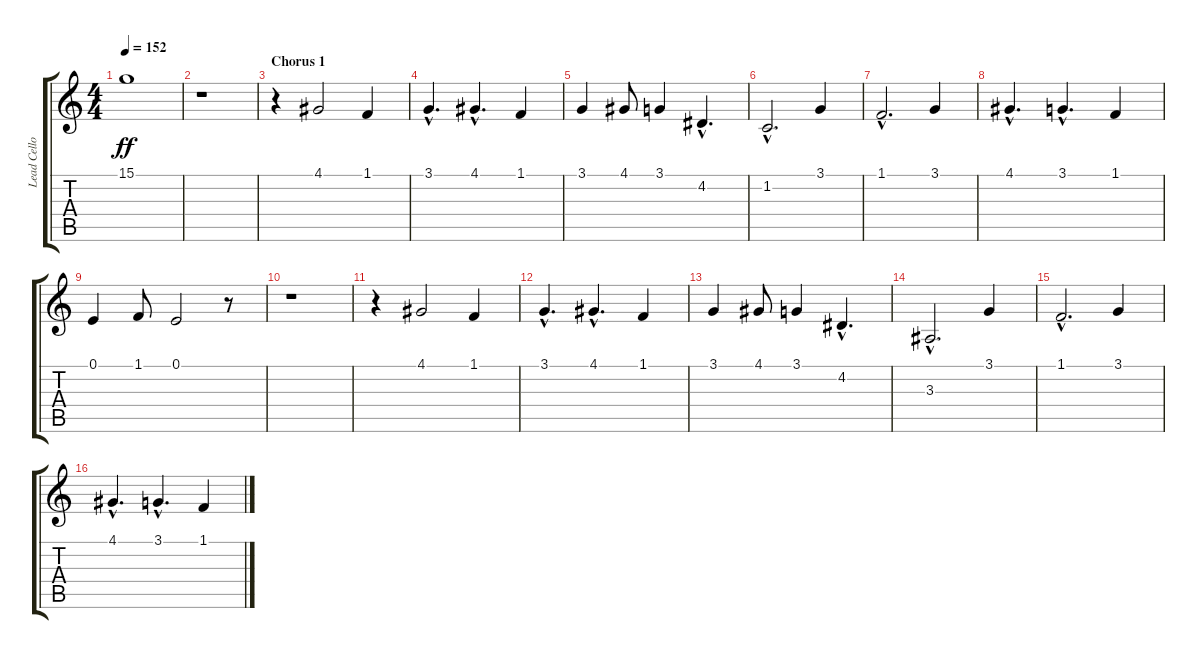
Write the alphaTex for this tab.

\track ("Lead Cello" "Lead Cello") {instrument cello}
\staff {score tabs}
\tuning (E4 B3 G3 D3 A2 E2) {hide}
\ts (4 4)
\tempo 152
\clef g2
\ks c
15.1.1{dy ff} |
r.1 |
\section ("" "Chorus 1")
r.4 4.1.2 1.1.4 |
3.1{hac}.4{d} 4.1{hac}.4{d} 1.1.4 |
3.1.4 4.1.8 3.1.4 4.2{hac}.4{d} |
1.2{hac}.2{d} 3.1.4 |
1.1{hac}.2{d} 3.1.4 |
4.1{hac}.4{d} 3.1{hac}.4{d} 1.1.4 |
0.1.4 1.1.8 0.1.2 r.8 |
r.1 |
r.4 4.1.2 1.1.4 |
3.1{hac}.4{d} 4.1{hac}.4{d} 1.1.4 |
3.1.4 4.1.8 3.1.4 4.2{hac}.4{d} |
3.3{hac}.2{d} 3.1.4 |
1.1{hac}.2{d} 3.1.4 |
4.1{hac}.4{d} 3.1{hac}.4{d} 1.1.4
